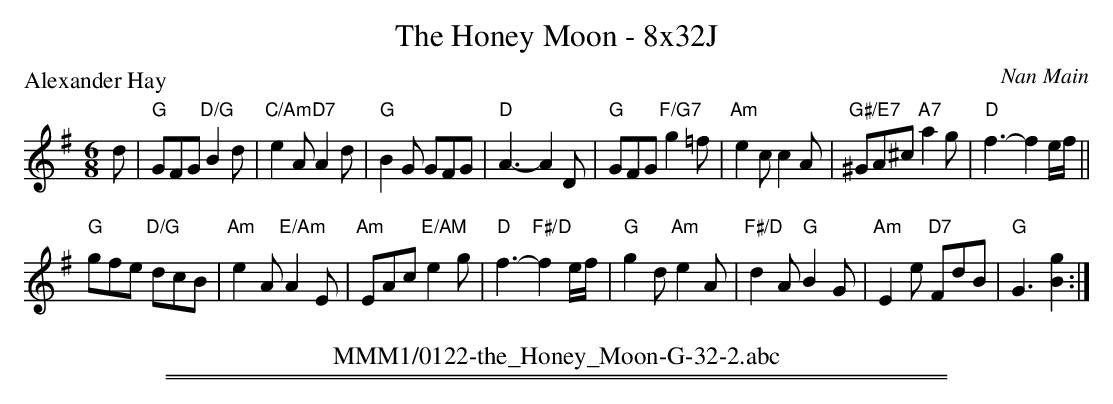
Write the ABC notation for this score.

X:1
T: The Honey Moon - 8x32J
P: Alexander Hay
C: Nan Main
M: 6/8
L: 1/8
K: G
d |\
"G"GFG "D/G"B2d | "C/Am"e2A "D7"A2d | "G"B2G GFG | "D"A3- A2D |\
"G"GFG "F/G7"g2=f | "Am"e2c c2A | "G#/E7"^GA^c "A7"a2g | "D"f3- f2 e/f/ ||
"G"gfe "D/G"dcB | "Am"e2A "E/Am"A2E | "Am"EAc "E/AM"e2g |"D"f3- "F#/D"f2e/f/ |\
"G"g2d "Am"e2A | "F#/D"d2A "G"B2G | "Am"E2e "D7"FdB | "G"G3 [g2B2] :|
